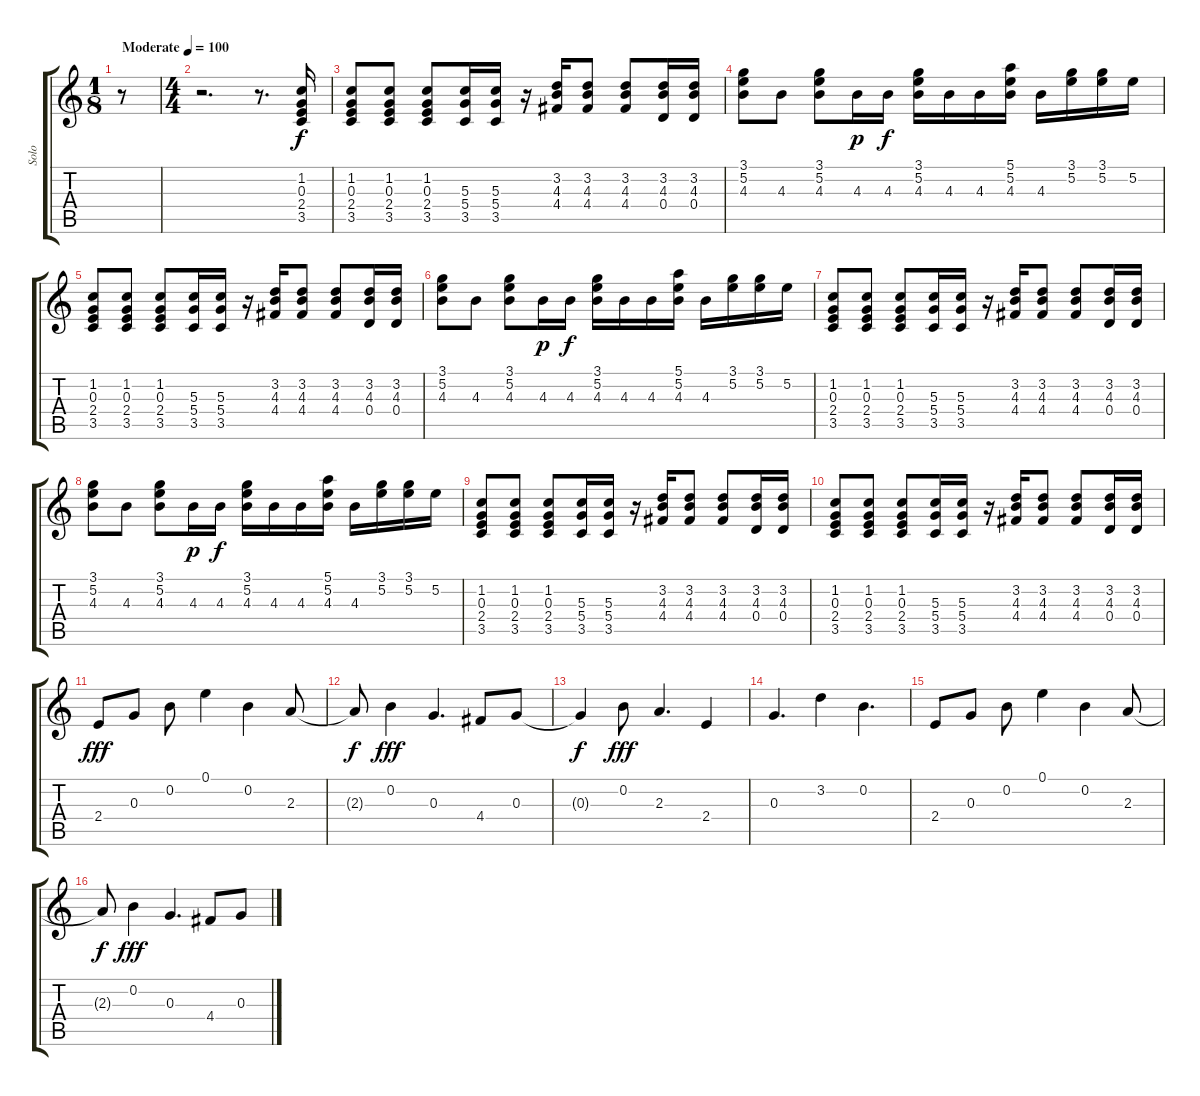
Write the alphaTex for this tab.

\track ("Solo" "Solo") {instrument acousticguitarsteel}
\staff {score tabs}
\tuning (E4 B3 G3 D3 A2 E2) {hide}
\ts (1 8)
\tempo (100 "Moderate")
\clef g2
\ks c
r.8{dy f instrument acousticguitarsteel} |
\ts (4 4)
r.2{d} r.8{d} (1.2 0.3 2.4 3.5).16{instrument electricguitarclean} |
(1.2 0.3 2.4 3.5).8 (1.2 0.3 2.4 3.5).8 (1.2 0.3 2.4 3.5).8 (5.3 5.4 3.5).16 (5.3 5.4 3.5).16 r.16 (3.2 4.3 4.4).16 (3.2 4.3 4.4).8 (3.2 4.3 4.4).8 (3.2 4.3 0.4).16 (3.2 4.3 0.4).16 |
(3.1 5.2 4.3).8 4.3.8 (3.1 5.2 4.3).8 4.3.16{dy p} 4.3.16{dy f} (3.1 5.2 4.3).16 4.3.16 4.3.16 (5.1 5.2 4.3).16 4.3.16 (3.1 5.2).16 (3.1 5.2).16 5.2.16 |
(1.2 0.3 2.4 3.5).8 (1.2 0.3 2.4 3.5).8 (1.2 0.3 2.4 3.5).8 (5.3 5.4 3.5).16 (5.3 5.4 3.5).16 r.16 (3.2 4.3 4.4).16 (3.2 4.3 4.4).8 (3.2 4.3 4.4).8 (3.2 4.3 0.4).16 (3.2 4.3 0.4).16 |
(3.1 5.2 4.3).8 4.3.8 (3.1 5.2 4.3).8 4.3.16{dy p} 4.3.16{dy f} (3.1 5.2 4.3).16 4.3.16 4.3.16 (5.1 5.2 4.3).16 4.3.16 (3.1 5.2).16 (3.1 5.2).16 5.2.16 |
(1.2 0.3 2.4 3.5).8 (1.2 0.3 2.4 3.5).8 (1.2 0.3 2.4 3.5).8 (5.3 5.4 3.5).16 (5.3 5.4 3.5).16 r.16 (3.2 4.3 4.4).16 (3.2 4.3 4.4).8 (3.2 4.3 4.4).8 (3.2 4.3 0.4).16 (3.2 4.3 0.4).16 |
(3.1 5.2 4.3).8 4.3.8 (3.1 5.2 4.3).8 4.3.16{dy p} 4.3.16{dy f} (3.1 5.2 4.3).16 4.3.16 4.3.16 (5.1 5.2 4.3).16 4.3.16 (3.1 5.2).16 (3.1 5.2).16 5.2.16 |
(1.2 0.3 2.4 3.5).8 (1.2 0.3 2.4 3.5).8 (1.2 0.3 2.4 3.5).8 (5.3 5.4 3.5).16 (5.3 5.4 3.5).16 r.16 (3.2 4.3 4.4).16 (3.2 4.3 4.4).8 (3.2 4.3 4.4).8 (3.2 4.3 0.4).16 (3.2 4.3 0.4).16 |
(1.2 0.3 2.4 3.5).8 (1.2 0.3 2.4 3.5).8 (1.2 0.3 2.4 3.5).8 (5.3 5.4 3.5).16 (5.3 5.4 3.5).16 r.16 (3.2 4.3 4.4).16 (3.2 4.3 4.4).8 (3.2 4.3 4.4).8 (3.2 4.3 0.4).16 (3.2 4.3 0.4).16 |
2.4.8{dy fff instrument overdrivenguitar} 0.3.8 0.2.8 0.1.4 0.2.4 2.3.8 |
2.3{t}.8{dy f} 0.2.4{dy fff} 0.3.4{d} 4.4.8 0.3.8 |
0.3{t}.4{dy f} 0.2.8{dy fff} 2.3.4{d} 2.4.4 |
0.3.4{d} 3.2.4 0.2.4{d} |
2.4.8 0.3.8 0.2.8 0.1.4 0.2.4 2.3.8 |
2.3{t}.8{dy f} 0.2.4{dy fff} 0.3.4{d} 4.4.8 0.3.8
